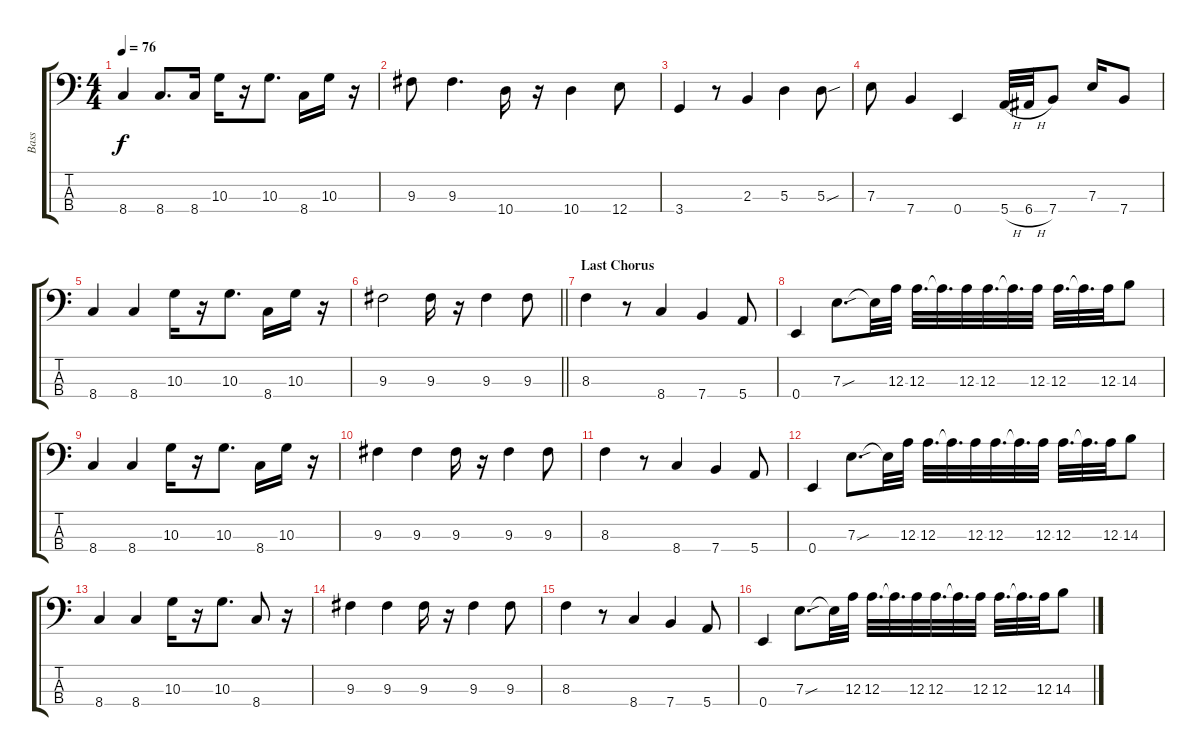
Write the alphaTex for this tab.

\track ("Bass" "Bass") {instrument electricbassfinger}
\staff {score tabs}
\tuning (G2 D2 A1 E1) {hide}
\ts (4 4)
\tempo 76
\clef f4
\ks aminor
8.4.4{dy f} 8.4.8{d} 8.4.16 10.3.16 r.16 10.3.8{d} 8.4.16 10.3.16 r.16 |
9.3.8 9.3.4{d} 10.4.16 r.16 10.4.4 12.4.8 |
3.4.4 r.8 2.3.4 5.3.4 5.3{sou}.8 |
7.3.8 7.4.4 0.4.4 5.4{h}.32 6.4{h}.32 7.4.8 7.3.16 7.4.8 |
8.4.4 8.4.4 10.3.16 r.16 10.3.8{d} 8.4.16 10.3.16 r.16 |
\barLineRight lightlight
9.3.2 9.3.16 r.16 9.3.4 9.3.8 |
\section ("" "Last Chorus")
8.3.4 r.8 8.4.4 7.4.4 5.4.8 |
0.4.4 7.3{sou}.8{d} 7.3{t}.32 12.3.32 12.3.32{d} 12.3{t}.32{d} 12.3.32 12.3.32{d} 12.3{t}.32{d} 12.3.32 12.3.32{d} 12.3{t}.32{d} 12.3.32 14.3.8 |
8.4.4 8.4.4 10.3.16 r.16 10.3.8{d} 8.4.16 10.3.16 r.16 |
9.3.4 9.3.4 9.3.16 r.16 9.3.4 9.3.8 |
8.3.4 r.8 8.4.4 7.4.4 5.4.8 |
0.4.4 7.3{sou}.8{d} 7.3{t}.32 12.3.32 12.3.32{d} 12.3{t}.32{d} 12.3.32 12.3.32{d} 12.3{t}.32{d} 12.3.32 12.3.32{d} 12.3{t}.32{d} 12.3.32 14.3.8 |
8.4.4 8.4.4 10.3.16 r.16 10.3.8{d} 8.4.8 r.16 |
9.3.4 9.3.4 9.3.16 r.16 9.3.4 9.3.8 |
8.3.4 r.8 8.4.4 7.4.4 5.4.8 |
0.4.4 7.3{sou}.8{d} 7.3{t}.32 12.3.32 12.3.32{d} 12.3{t}.32{d} 12.3.32 12.3.32{d} 12.3{t}.32{d} 12.3.32 12.3.32{d} 12.3{t}.32{d} 12.3.32 14.3.8
